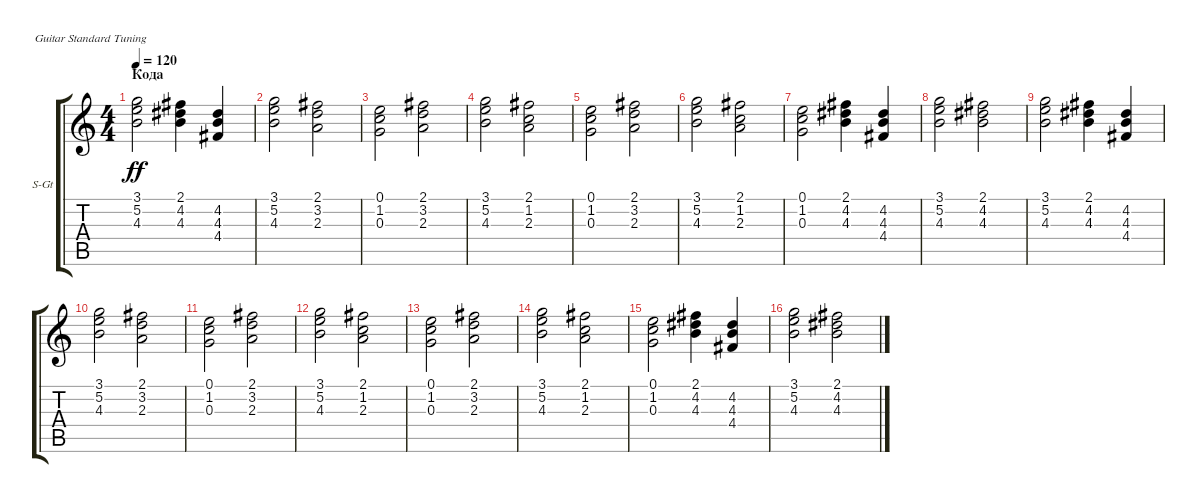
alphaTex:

\bracketExtendMode groupsimilarinstruments
\firstSystemTrackNameOrientation horizontal
\otherSystemsTrackNameOrientation horizontal
\track ("Скрипка 1" "S-Gt") {instrument synthstrings2}
\staff {score tabs}
\tuning (E4 B3 G3 D3 A2 E2)
\displaytranspose 12
\ts (4 4)
\section ("" "Кода")
\tempo 120
\clef g2
\ks c
(3.1 5.2 4.3).2{dy ff} (2.1 4.2 4.3).4 (4.2 4.3 4.4).4 |
(3.1 5.2 4.3).2 (2.1 3.2 2.3).2 |
(0.1 1.2 0.3).2 (2.1 3.2 2.3).2 |
(3.1 5.2 4.3).2 (2.1 1.2 2.3).2 |
(0.1 1.2 0.3).2 (2.1 3.2 2.3).2 |
(3.1 5.2 4.3).2 (2.1 1.2 2.3).2 |
(0.1 1.2 0.3).2 (2.1 4.2 4.3).4 (4.2 4.3 4.4).4 |
(3.1 5.2 4.3).2 (2.1 4.2 4.3).2 |
(3.1 5.2 4.3).2 (2.1 4.2 4.3).4 (4.2 4.3 4.4).4 |
(3.1 5.2 4.3).2 (2.1 3.2 2.3).2 |
(0.1 1.2 0.3).2 (2.1 3.2 2.3).2 |
(3.1 5.2 4.3).2 (2.1 1.2 2.3).2 |
(0.1 1.2 0.3).2 (2.1 3.2 2.3).2 |
(3.1 5.2 4.3).2 (2.1 1.2 2.3).2 |
(0.1 1.2 0.3).2 (2.1 4.2 4.3).4 (4.2 4.3 4.4).4 |
(3.1 5.2 4.3).2 (2.1 4.2 4.3).2
